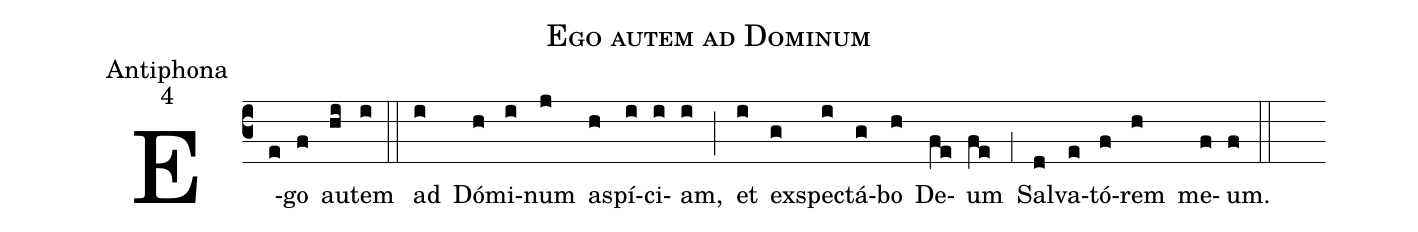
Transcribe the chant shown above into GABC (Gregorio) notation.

name:Ego autem ad Dominum;
office-part:Antiphona;
mode:4;
%%
(c3) E(e)go(f) au(hi)tem(i) (::) ad(i) Dó(h)mi(i)num(j) a(h)spí(i)ci(i)am,(i) (;) et(i) ex(g)spe(i)ctá(g)bo(h) De(fe)um(fe) (;1) Sal(d)va(e)tó(f)rem(h) me(f)um.(f) (::)
